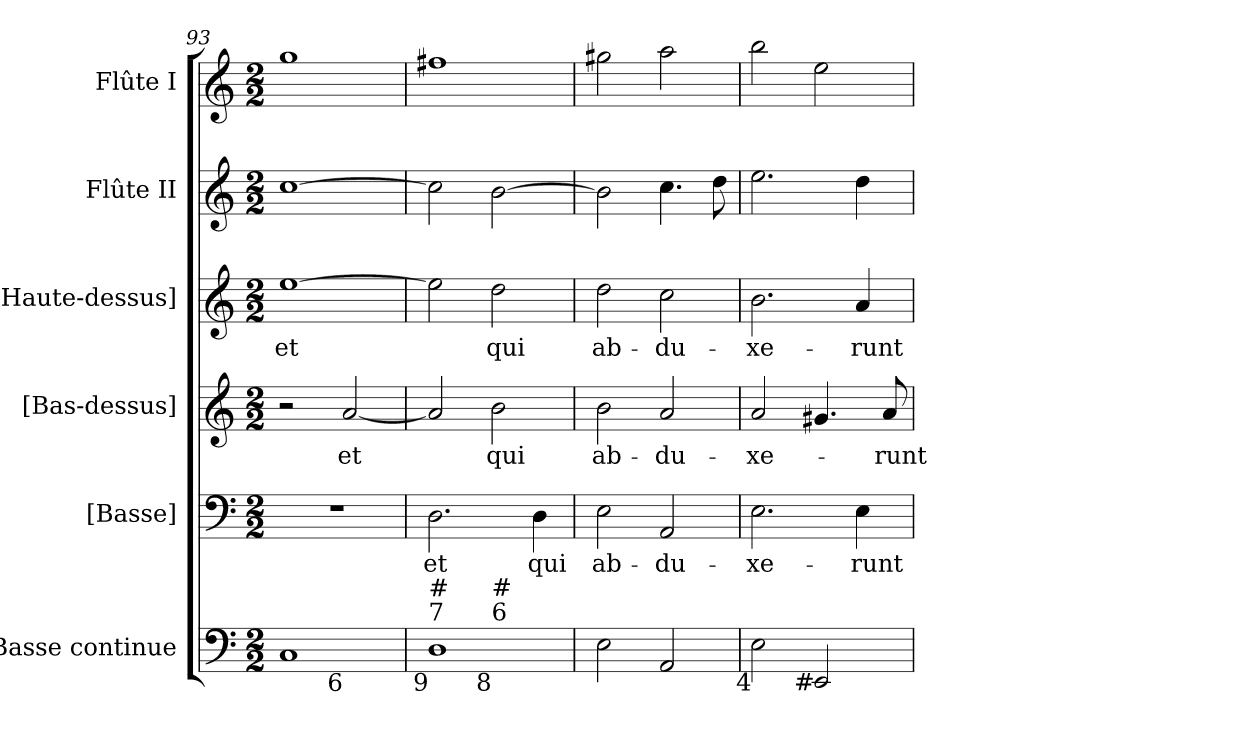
**kern	**kern	**text	**kern	**text	**kern	**text	**kern	**kern
*part6	*part5	*part5	*part4	*part4	*part3	*part3	*part2	*part1
*staff6	*staff5	*staff5	*staff4	*staff4	*staff3	*staff3	*staff2	*staff1
*I"Basse continue	*I"[Basse]	*	*I"[Bas-dessus]	*	*I"[Haute-dessus]	*	*I"Flûte II	*I"Flûte I
*I'B.c.	*I'B.	*	*	*	*	*	*I'Fl. II	*I'Fl. I
*clefF4	*clefF4	*	*clefG2	*	*clefG2	*	*clefG2	*clefG2
*k[]	*k[]	*	*k[]	*	*k[]	*	*k[]	*k[]
*a:	*a:	*	*a:	*	*a:	*	*a:	*a:
*M2/2	*M2/2	*	*M2/2	*	*M2/2	*	*M2/2	*M2/2
=93	=93	=93	=93	=93	=93	=93	=93	=93
!LO:TX:b:rj:t=5	!	!	!	!	!	!	!	!
!	!	!	!	!	!	!LO:LY:b:color=#000000	!	!
*^	*	*	*	*	*	*	*	*
1Ci	2ryy	1r	.	2r	.	[1eei	et	[1cci	1ggi
!	!LO:TX:b:rj:t=6	!	!	!	!	!	!	!	!
!	!	!	!	!	!LO:LY:b:color=#000000	!	!	!	!
.	2ryy	.	.	[2ai/	et	.	.	.	.
=94	=94	=94	=94	=94	=94	=94	=94	=94	=94
!LO:TX:b:rj:t=9	!	!	!	!	!	!	!	!	!
!LO:TX:t=7	!	!	!	!	!	!	!	!	!
!LO:TX:t=#	!	!	!	!	!	!	!	!	!
!	!	!	!LO:LY:b:color=#000000	!	!	!	!	!	!
1Di	2ryy	2.Di\	et	2ai/]	.	2eei\]	.	2cci\]	1ff#Xi
!	!	!	!	!	!LO:LY:b:color=#000000	!	!	!	!
!	!LO:TX:b:rj:t=8	!	!	!	!	!	!	!	!
!	!LO:TX:t=6	!	!	!	!	!	!	!	!
!	!LO:TX:t=#	!	!	!	!	!	!	!	!
!	!	!	!	!	!	!	!LO:LY:b:color=#000000	!	!
.	2ryy	.	.	2bi\	qui	2ddi\	qui	[2bi\	.
!	!	!	!LO:LY:b:color=#000000	!	!	!	!	!	!
.	.	4Di\	qui	.	.	.	.	.	.
*v	*v	*	*	*	*	*	*	*	*
=95	=95	=95	=95	=95	=95	=95	=95	=95
*^	*	*	*	*	*	*	*	*
!	!	!	!LO:LY:b:color=#000000	!	!	!	!	!	!
*v	*v	*	*	*	*	*	*	*	*
*^	*	*	*	*	*	*	*	*
!	!	!	!	!	!LO:LY:b:color=#000000	!	!	!	!
*v	*v	*	*	*	*	*	*	*	*
*^	*	*	*	*	*	*	*	*
!LO:TX:b:rj:t=7	!	!	!	!	!	!	!	!	!
!LO:TX:t=#	!	!	!	!	!	!	!	!	!
!	!	!	!	!	!	!	!LO:LY:b:color=#000000	!	!
*v	*v	*	*	*	*	*	*	*	*
2Ei\	2Ei\	ab-	2bi\	ab-	2ddi\	ab-	2bi\]	2gg#Xi\
!	!	!LO:LY:b:color=#000000	!	!	!	!	!	!
!	!	!	!	!LO:LY:b:color=#000000	!	!	!	!
!	!	!	!	!	!	!LO:LY:b:color=#000000	!	!
2AAi/	2AAi/	-du-	2ai/	-du-	2cci\	-du-	4.cci\	2aai\
.	.	.	.	.	.	.	8ddi\	.
=96	=96	=96	=96	=96	=96	=96	=96	=96
!	!	!LO:LY:b:color=#000000	!	!	!	!	!	!
!	!	!	!	!LO:LY:b:color=#000000	!	!	!	!
!LO:TX:b:rj:t=4	!	!	!	!	!	!	!	!
!	!	!	!	!	!	!LO:LY:b:color=#000000	!	!
2Ei\	2.Ei\	-xe-	2ai/	-xe-	2.bi\	-xe-	2.eei\	2bbi\
!LO:TX:b:rj:t=#	!	!	!	!	!	!	!	!
2EEi/	.	.	4.g#Xi/	.	.	.	.	2eei\
!	!	!LO:LY:b:color=#000000	!	!	!	!	!	!
!	!	!	!	!	!	!LO:LY:b:color=#000000	!	!
.	4Ei\	-runt	.	.	4ai/	-runt	4ddi\	.
!	!	!	!	!LO:LY:b:color=#000000	!	!	!	!
.	.	.	8ai/	-runt	.	.	.	.
=	=	=	=	=	=	=	=	=
*-	*-	*-	*-	*-	*-	*-	*-	*-
